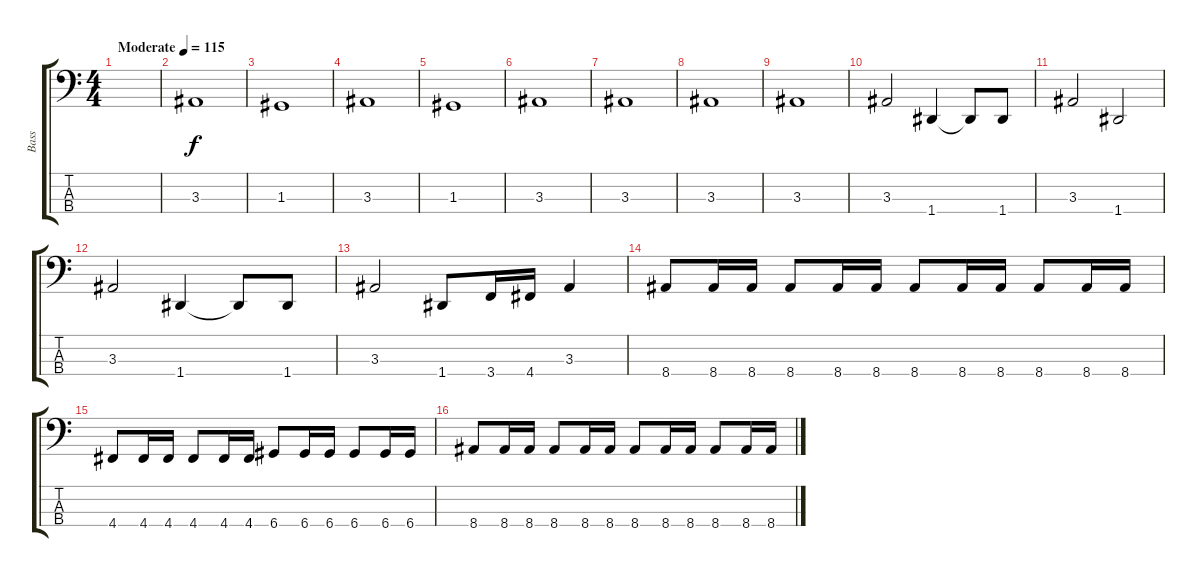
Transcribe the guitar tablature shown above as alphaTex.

\track ("Bass" "Bass") {instrument electricbassfinger}
\staff {score tabs}
\tuning (F2 C2 G1 D1) {hide}
\ts (4 4)
\tempo (115 "Moderate")
\clef f4
\ks c
|
3.3.1 |
1.3.1 |
3.3.1 |
1.3.1 |
3.3.1 |
3.3.1 |
3.3.1 |
3.3.1 |
3.3.2 1.4.4 1.4{t}.8 1.4.8 |
3.3.2 1.4.2 |
3.3.2 1.4.4 1.4{t}.8 1.4.8 |
3.3.2 1.4.8 3.4.16 4.4.16 3.3.4 |
8.4.8 8.4.16 8.4.16 8.4.8 8.4.16 8.4.16 8.4.8 8.4.16 8.4.16 8.4.8 8.4.16 8.4.16 |
4.4.8 4.4.16 4.4.16 4.4.8 4.4.16 4.4.16 6.4.8 6.4.16 6.4.16 6.4.8 6.4.16 6.4.16 |
8.4.8 8.4.16 8.4.16 8.4.8 8.4.16 8.4.16 8.4.8 8.4.16 8.4.16 8.4.8 8.4.16 8.4.16
